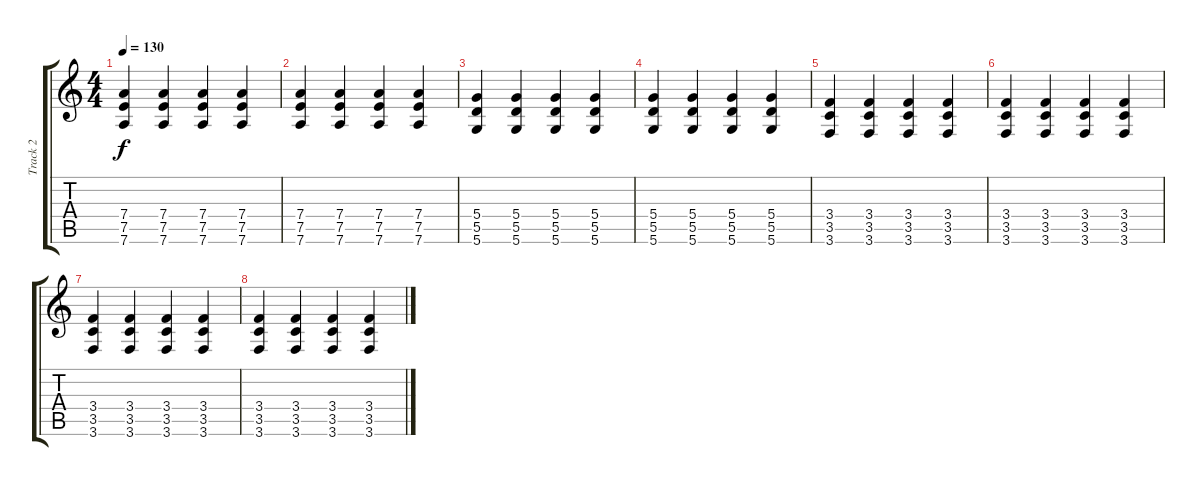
\track ("Track 2" "Track 2") {instrument distortionguitar}
\staff {score tabs}
\tuning (E4 B3 G3 D3 A2 D2) {hide}
\ts (4 4)
\tempo 130
\clef g2
\ks c
(7.4 7.5 7.6).4{dy f} (7.4 7.5 7.6).4 (7.4 7.5 7.6).4 (7.4 7.5 7.6).4 |
(7.4 7.5 7.6).4 (7.4 7.5 7.6).4 (7.4 7.5 7.6).4 (7.4 7.5 7.6).4 |
(5.4 5.5 5.6).4 (5.4 5.5 5.6).4 (5.4 5.5 5.6).4 (5.4 5.5 5.6).4 |
(5.4 5.5 5.6).4 (5.4 5.5 5.6).4 (5.4 5.5 5.6).4 (5.4 5.5 5.6).4 |
(3.4 3.5 3.6).4 (3.4 3.5 3.6).4 (3.4 3.5 3.6).4 (3.4 3.5 3.6).4 |
(3.4 3.5 3.6).4 (3.4 3.5 3.6).4 (3.4 3.5 3.6).4 (3.4 3.5 3.6).4 |
(3.4 3.5 3.6).4 (3.4 3.5 3.6).4 (3.4 3.5 3.6).4 (3.4 3.5 3.6).4 |
(3.4 3.5 3.6).4 (3.4 3.5 3.6).4 (3.4 3.5 3.6).4 (3.4 3.5 3.6).4
